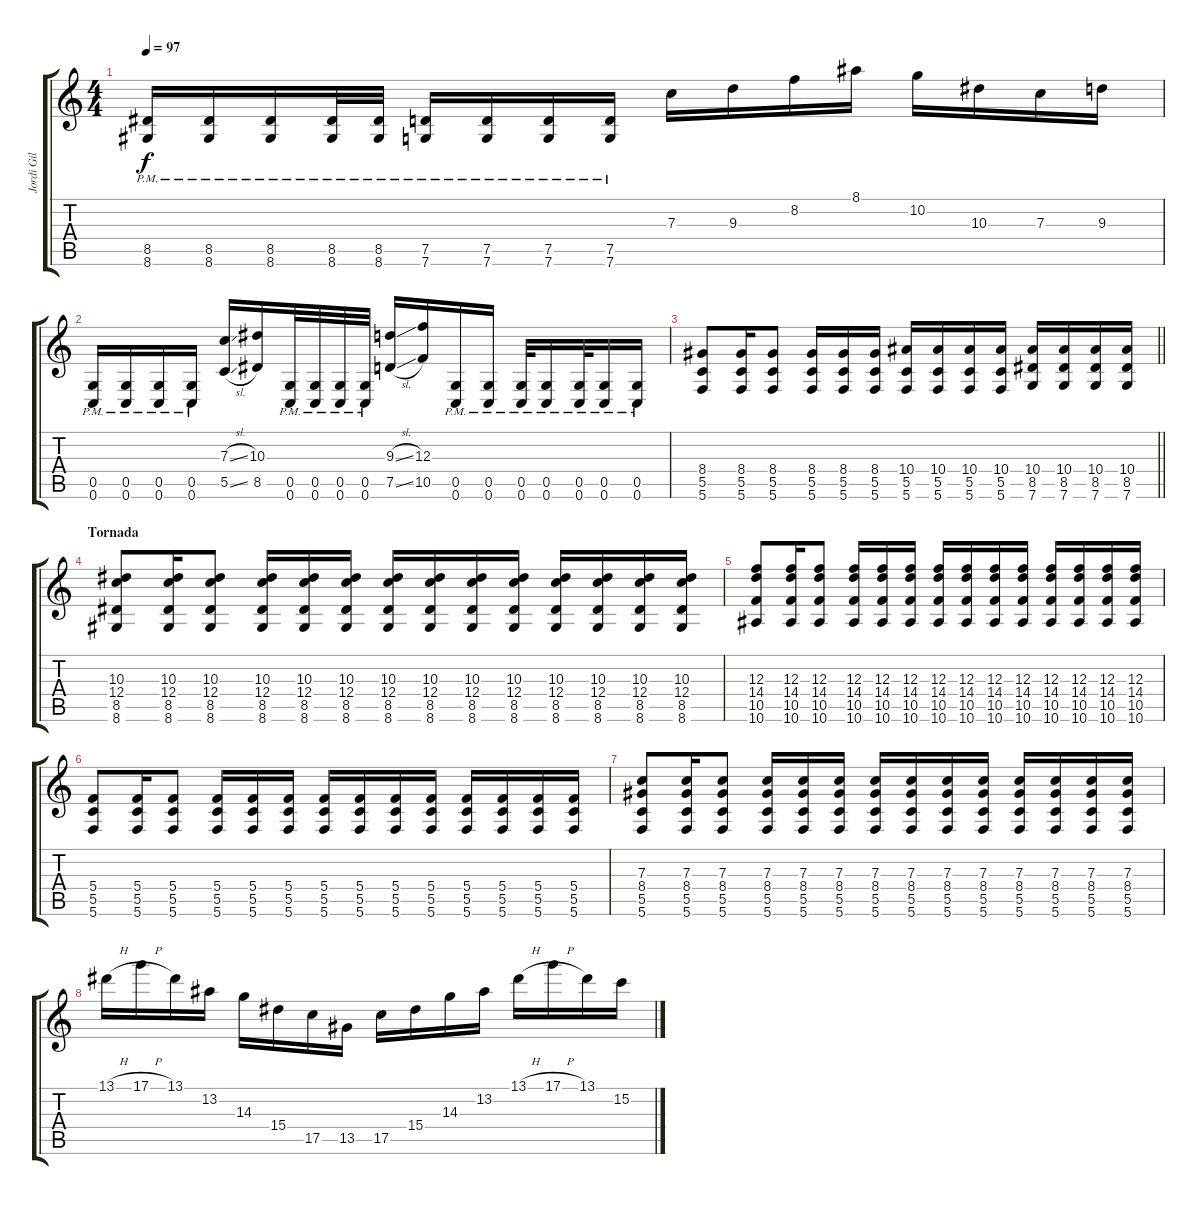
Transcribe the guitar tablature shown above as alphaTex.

\track ("Jordi Gil" "Jordi Gil") {instrument overdrivenguitar}
\staff {score tabs}
\tuning (D4 A3 F3 C3 G2 C2) {hide}
\ts (4 4)
\tempo 97
\clef g2
\ks c
(8.5{pm} 8.6{pm}).16{dy f} (8.5{pm} 8.6{pm}).16 (8.5{pm} 8.6{pm}).16 (8.5{pm} 8.6{pm}).32 (8.5{pm} 8.6{pm}).32 (7.5{pm} 7.6{pm}).16 (7.5{pm} 7.6{pm}).16 (7.5{pm} 7.6{pm}).16 (7.5{pm} 7.6{pm}).16 7.3.16 9.3.16 8.2.16 8.1.16 10.2.16 10.3.16 7.3.16 9.3.16 |
(0.5{pm} 0.6{pm}).16 (0.5{pm} 0.6{pm}).16 (0.5{pm} 0.6{pm}).16 (0.5{pm} 0.6{pm}).16 (7.3{sl} 5.5{sl}).16 (10.3 8.5).16 (0.5{pm} 0.6{pm}).32 (0.5{pm} 0.6{pm}).32 (0.5{pm} 0.6{pm}).32 (0.5{pm} 0.6{pm}).32 (9.3{sl} 7.5{sl}).16 (12.3 10.5).16 (0.5{pm} 0.6{pm}).16 (0.5{pm} 0.6{pm}).16 (0.5{pm} 0.6{pm}).32 (0.5{pm} 0.6{pm}).16 (0.5{pm} 0.6{pm}).32 (0.5{pm} 0.6{pm}).16 (0.5{pm} 0.6{pm}).16 |
\barLineRight lightlight
(8.4 5.5 5.6).8 (8.4 5.5 5.6).16 (8.4 5.5 5.6).8 (8.4 5.5 5.6).16 (8.4 5.5 5.6).16 (8.4 5.5 5.6).16 (10.4 5.5 5.6).16 (10.4 5.5 5.6).16 (10.4 5.5 5.6).16 (10.4 5.5 5.6).16 (10.4 8.5 7.6).16 (10.4 8.5 7.6).16 (10.4 8.5 7.6).16 (10.4 8.5 7.6).16 |
\section ("" "Tornada")
(10.3 12.4 8.5 8.6).8 (10.3 12.4 8.5 8.6).16 (10.3 12.4 8.5 8.6).8 (10.3 12.4 8.5 8.6).16 (10.3 12.4 8.5 8.6).16 (10.3 12.4 8.5 8.6).16 (10.3 12.4 8.5 8.6).16 (10.3 12.4 8.5 8.6).16 (10.3 12.4 8.5 8.6).16 (10.3 12.4 8.5 8.6).16 (10.3 12.4 8.5 8.6).16 (10.3 12.4 8.5 8.6).16 (10.3 12.4 8.5 8.6).16 (10.3 12.4 8.5 8.6).16 |
(12.3 14.4 10.5 10.6).8 (12.3 14.4 10.5 10.6).16 (12.3 14.4 10.5 10.6).8 (12.3 14.4 10.5 10.6).16 (12.3 14.4 10.5 10.6).16 (12.3 14.4 10.5 10.6).16 (12.3 14.4 10.5 10.6).16 (12.3 14.4 10.5 10.6).16 (12.3 14.4 10.5 10.6).16 (12.3 14.4 10.5 10.6).16 (12.3 14.4 10.5 10.6).16 (12.3 14.4 10.5 10.6).16 (12.3 14.4 10.5 10.6).16 (12.3 14.4 10.5 10.6).16 |
(5.4 5.5 5.6).8 (5.4 5.5 5.6).16 (5.4 5.5 5.6).8 (5.4 5.5 5.6).16 (5.4 5.5 5.6).16 (5.4 5.5 5.6).16 (5.4 5.5 5.6).16 (5.4 5.5 5.6).16 (5.4 5.5 5.6).16 (5.4 5.5 5.6).16 (5.4 5.5 5.6).16 (5.4 5.5 5.6).16 (5.4 5.5 5.6).16 (5.4 5.5 5.6).16 |
(7.3 8.4 5.5 5.6).8 (7.3 8.4 5.5 5.6).16 (7.3 8.4 5.5 5.6).8 (7.3 8.4 5.5 5.6).16 (7.3 8.4 5.5 5.6).16 (7.3 8.4 5.5 5.6).16 (7.3 8.4 5.5 5.6).16 (7.3 8.4 5.5 5.6).16 (7.3 8.4 5.5 5.6).16 (7.3 8.4 5.5 5.6).16 (7.3 8.4 5.5 5.6).16 (7.3 8.4 5.5 5.6).16 (7.3 8.4 5.5 5.6).16 (7.3 8.4 5.5 5.6).16 |
13.1{h}.16 17.1{h}.16 13.1.16 13.2.16 14.3.16 15.4.16 17.5.16 13.5.16 17.5.16 15.4.16 14.3.16 13.2.16 13.1{h}.16 17.1{h}.16 13.1.16 15.2.16
